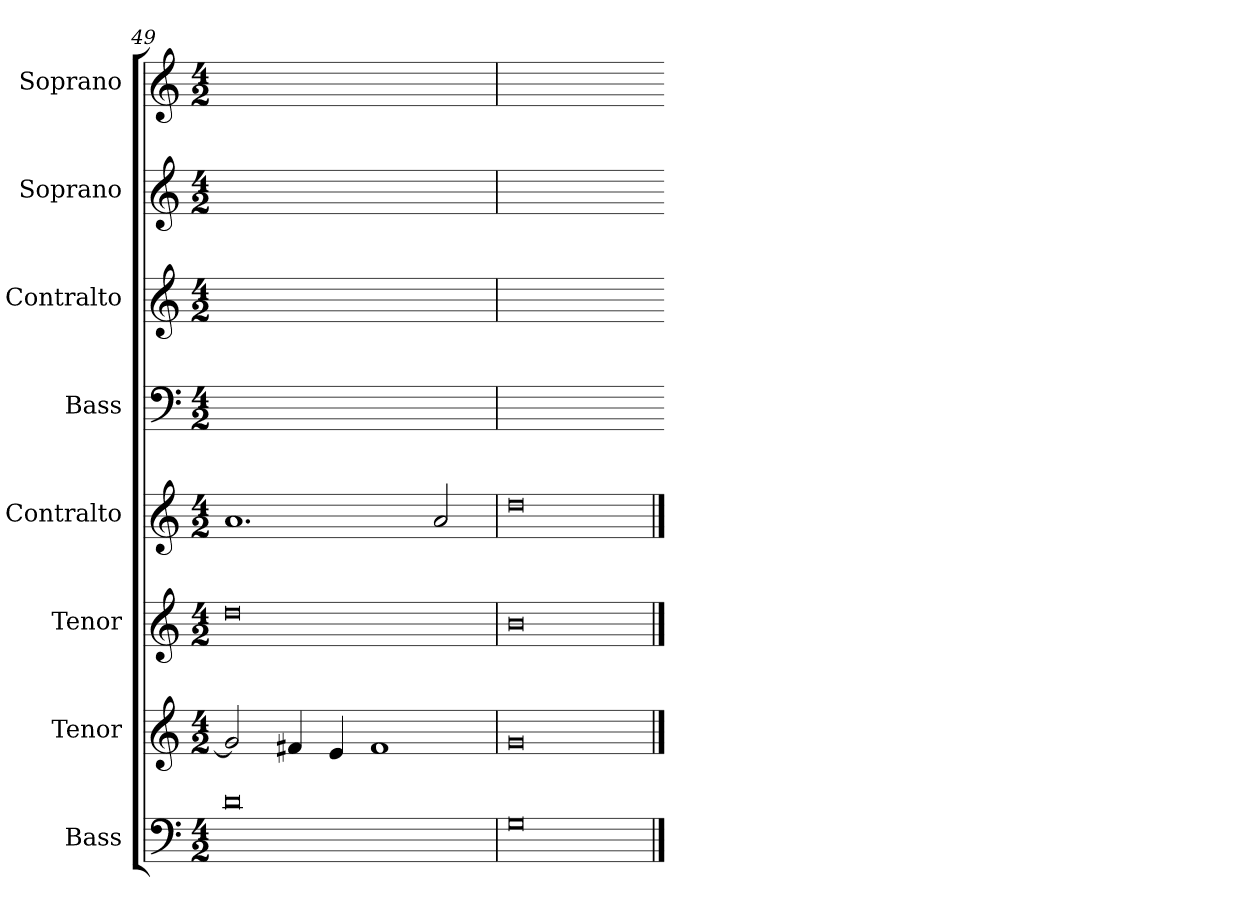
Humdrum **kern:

**kern	**kern	**kern	**kern	**kern	**kern	**kern	**kern
*part8	*part7	*part6	*part5	*part4	*part3	*part2	*part1
*staff8	*staff7	*staff6	*staff5	*staff4	*staff3	*staff2	*staff1
*I"Bass	*I"Tenor	*I"Tenor	*I"Contralto	*I"Bass	*I"Contralto	*I"Soprano	*I"Soprano
*I'B	*I'T	*I'T	*I'A	*I'B	*I'A	*I'S	*I'S
*clefF4	*clefG2	*clefG2	*clefG2	*clefF4	*clefG2	*clefG2	*clefG2
*k[]	*k[]	*k[]	*k[]	*k[]	*k[]	*k[]	*k[]
*G:mix	*G:mix	*G:mix	*G:mix	*G:mix	*G:mix	*G:mix	*G:mix
*M4/2	*M4/2	*M4/2	*M4/2	*M4/2	*M4/2	*M4/2	*M4/2
=49	=49	=49	=49	=49	=49	=49	=49
0d	2g]	0dd	1.a	0ryy	0ryy	0ryy	0ryy
.	4f#X	.	.	.	.	.	.
.	4e	.	.	.	.	.	.
.	1f#	.	.	.	.	.	.
.	.	.	2a	.	.	.	.
=50	=50	=50	=50	=50	=50	=50	=50
0G	0g	0b	0dd	0ryy	0ryy	0ryy	0ryy
==	==	==	==	=	=	=	=
*-	*-	*-	*-	*-	*-	*-	*-
